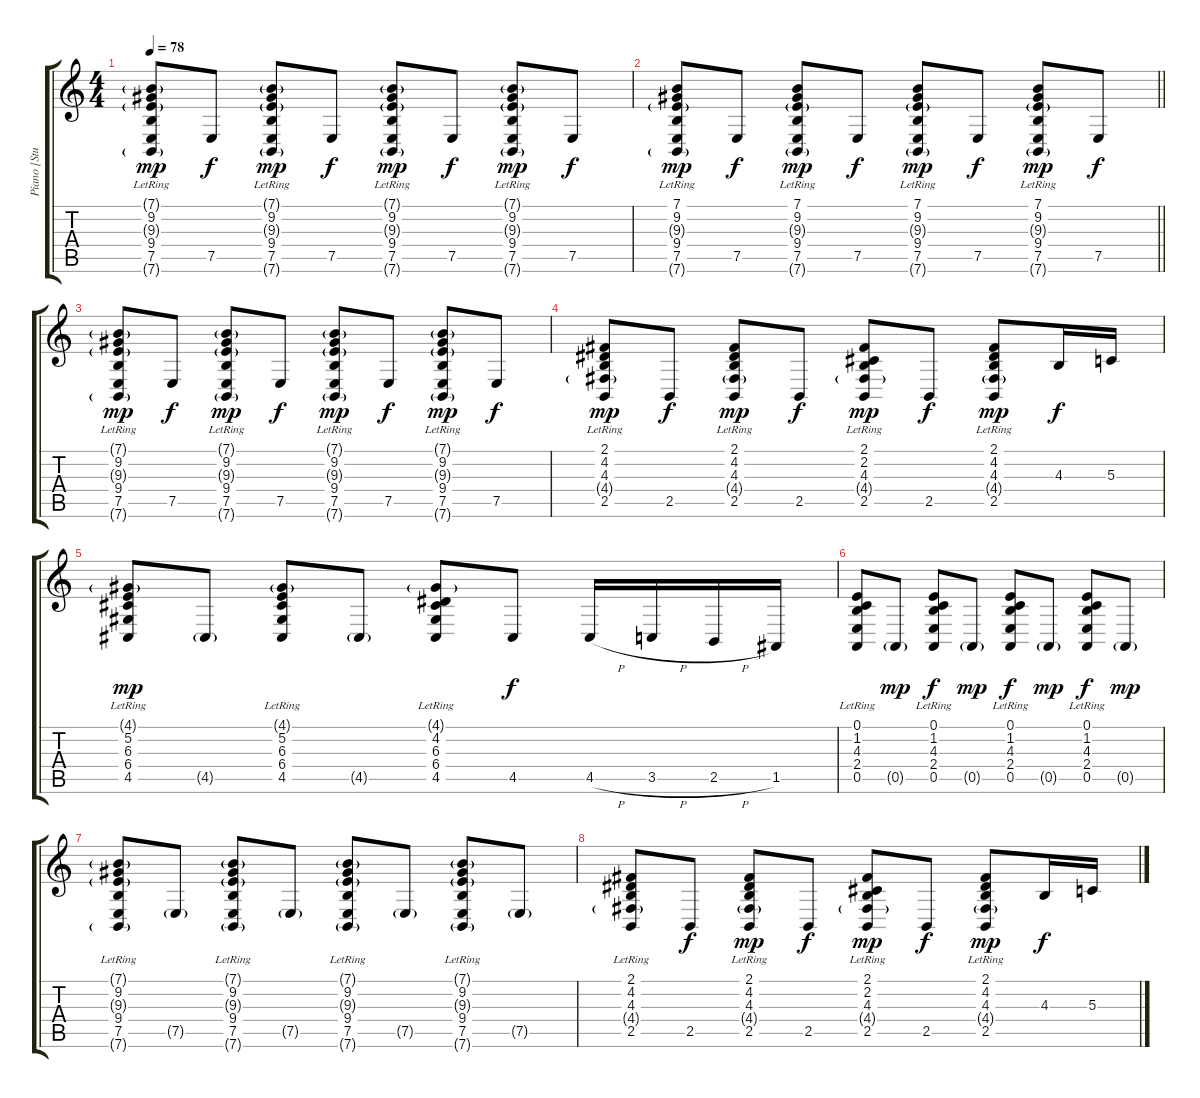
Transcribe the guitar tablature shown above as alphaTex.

\track ("Piano [Studio]" "Piano [Stu") {instrument acousticgrandpiano}
\staff {score tabs}
\tuning (E4 B3 G3 D3 A2 E2) {hide}
\ts (4 4)
\tempo 78
\clef g2
\ks c
(7.1{g lr} 9.2{lr} 9.3{g lr} 9.4{lr} 7.5{lr} 7.6{g lr}).8{dy mp} 7.5.8{dy f} (7.1{g lr} 9.2{lr} 9.3{g lr} 9.4{lr} 7.5{lr} 7.6{g lr}).8{dy mp} 7.5.8{dy f} (7.1{g lr} 9.2{lr} 9.3{g lr} 9.4{lr} 7.5{lr} 7.6{g lr}).8{dy mp} 7.5.8{dy f} (7.1{g lr} 9.2{lr} 9.3{g lr} 9.4{lr} 7.5{lr} 7.6{g lr}).8{dy mp} 7.5.8{dy f} |
\barLineRight lightlight
(7.1{lr} 9.2{lr} 9.3{g lr} 9.4{lr} 7.5{lr} 7.6{g lr}).8{dy mp} 7.5.8{dy f} (7.1{lr} 9.2{lr} 9.3{g lr} 9.4{lr} 7.5{lr} 7.6{g lr}).8{dy mp} 7.5.8{dy f} (7.1{lr} 9.2{lr} 9.3{g lr} 9.4{lr} 7.5{lr} 7.6{g lr}).8{dy mp} 7.5.8{dy f} (7.1{lr} 9.2{lr} 9.3{g lr} 9.4{lr} 7.5{lr} 7.6{g lr}).8{dy mp} 7.5.8{dy f} |
(7.1{g lr} 9.2{lr} 9.3{g lr} 9.4{lr} 7.5{lr} 7.6{g lr}).8{dy mp} 7.5.8{dy f} (7.1{g lr} 9.2{lr} 9.3{g lr} 9.4{lr} 7.5{lr} 7.6{g lr}).8{dy mp} 7.5.8{dy f} (7.1{g lr} 9.2{lr} 9.3{g lr} 9.4{lr} 7.5{lr} 7.6{g lr}).8{dy mp} 7.5.8{dy f} (7.1{g lr} 9.2{lr} 9.3{g lr} 9.4{lr} 7.5{lr} 7.6{g lr}).8{dy mp} 7.5.8{dy f} |
(2.1 4.2{lr} 4.3{lr} 4.4{g lr} 2.5{lr}).8{dy mp} 2.5.8{dy f} (2.1 4.2{lr} 4.3{lr} 4.4{g lr} 2.5{lr}).8{dy mp} 2.5.8{dy f} (2.1 2.2{lr} 4.3{lr} 4.4{g lr} 2.5{lr}).8{dy mp} 2.5.8{dy f} (2.1 4.2{lr} 4.3{lr} 4.4{g lr} 2.5{lr}).8{dy mp} 4.3.16{dy f} 5.3.16 |
(4.1{g lr} 5.2{lr} 6.3{lr} 6.4{lr} 4.5{lr}).8{dy mp} 4.5{g}.8 (4.1{g lr} 5.2{lr} 6.3{lr} 6.4{lr} 4.5{lr}).8 4.5{g}.8 (4.1{g lr} 4.2{lr} 6.3{lr} 6.4{lr} 4.5{lr}).8 4.5.8{dy f} 4.5{h}.16 3.5{h}.16 2.5{h}.16 1.5.16 |
(0.1{lr} 1.2{lr} 4.3{lr} 2.4{lr} 0.5{lr}).8 0.5{g}.8{dy mp} (0.1{lr} 1.2{lr} 4.3{lr} 2.4{lr} 0.5{lr}).8{dy f} 0.5{g}.8{dy mp} (0.1{lr} 1.2{lr} 4.3{lr} 2.4{lr} 0.5{lr}).8{dy f} 0.5{g}.8{dy mp} (0.1{lr} 1.2{lr} 4.3{lr} 2.4{lr} 0.5{lr}).8{dy f} 0.5{g}.8{dy mp} |
(7.1{g lr} 9.2{lr} 9.3{g lr} 9.4{lr} 7.5{lr} 7.6{g lr}).8 7.5{g}.8 (7.1{g lr} 9.2{lr} 9.3{g lr} 9.4{lr} 7.5{lr} 7.6{g lr}).8 7.5{g}.8 (7.1{g lr} 9.2{lr} 9.3{g lr} 9.4{lr} 7.5{lr} 7.6{g lr}).8 7.5{g}.8 (7.1{g lr} 9.2{lr} 9.3{g lr} 9.4{lr} 7.5{lr} 7.6{g lr}).8 7.5{g}.8 |
(2.1 4.2{lr} 4.3{lr} 4.4{g lr} 2.5{lr}).8 2.5.8{dy f} (2.1 4.2{lr} 4.3{lr} 4.4{g lr} 2.5{lr}).8{dy mp} 2.5.8{dy f} (2.1 2.2{lr} 4.3{lr} 4.4{g lr} 2.5{lr}).8{dy mp} 2.5.8{dy f} (2.1 4.2{lr} 4.3{lr} 4.4{g lr} 2.5{lr}).8{dy mp} 4.3.16{dy f} 5.3.16
